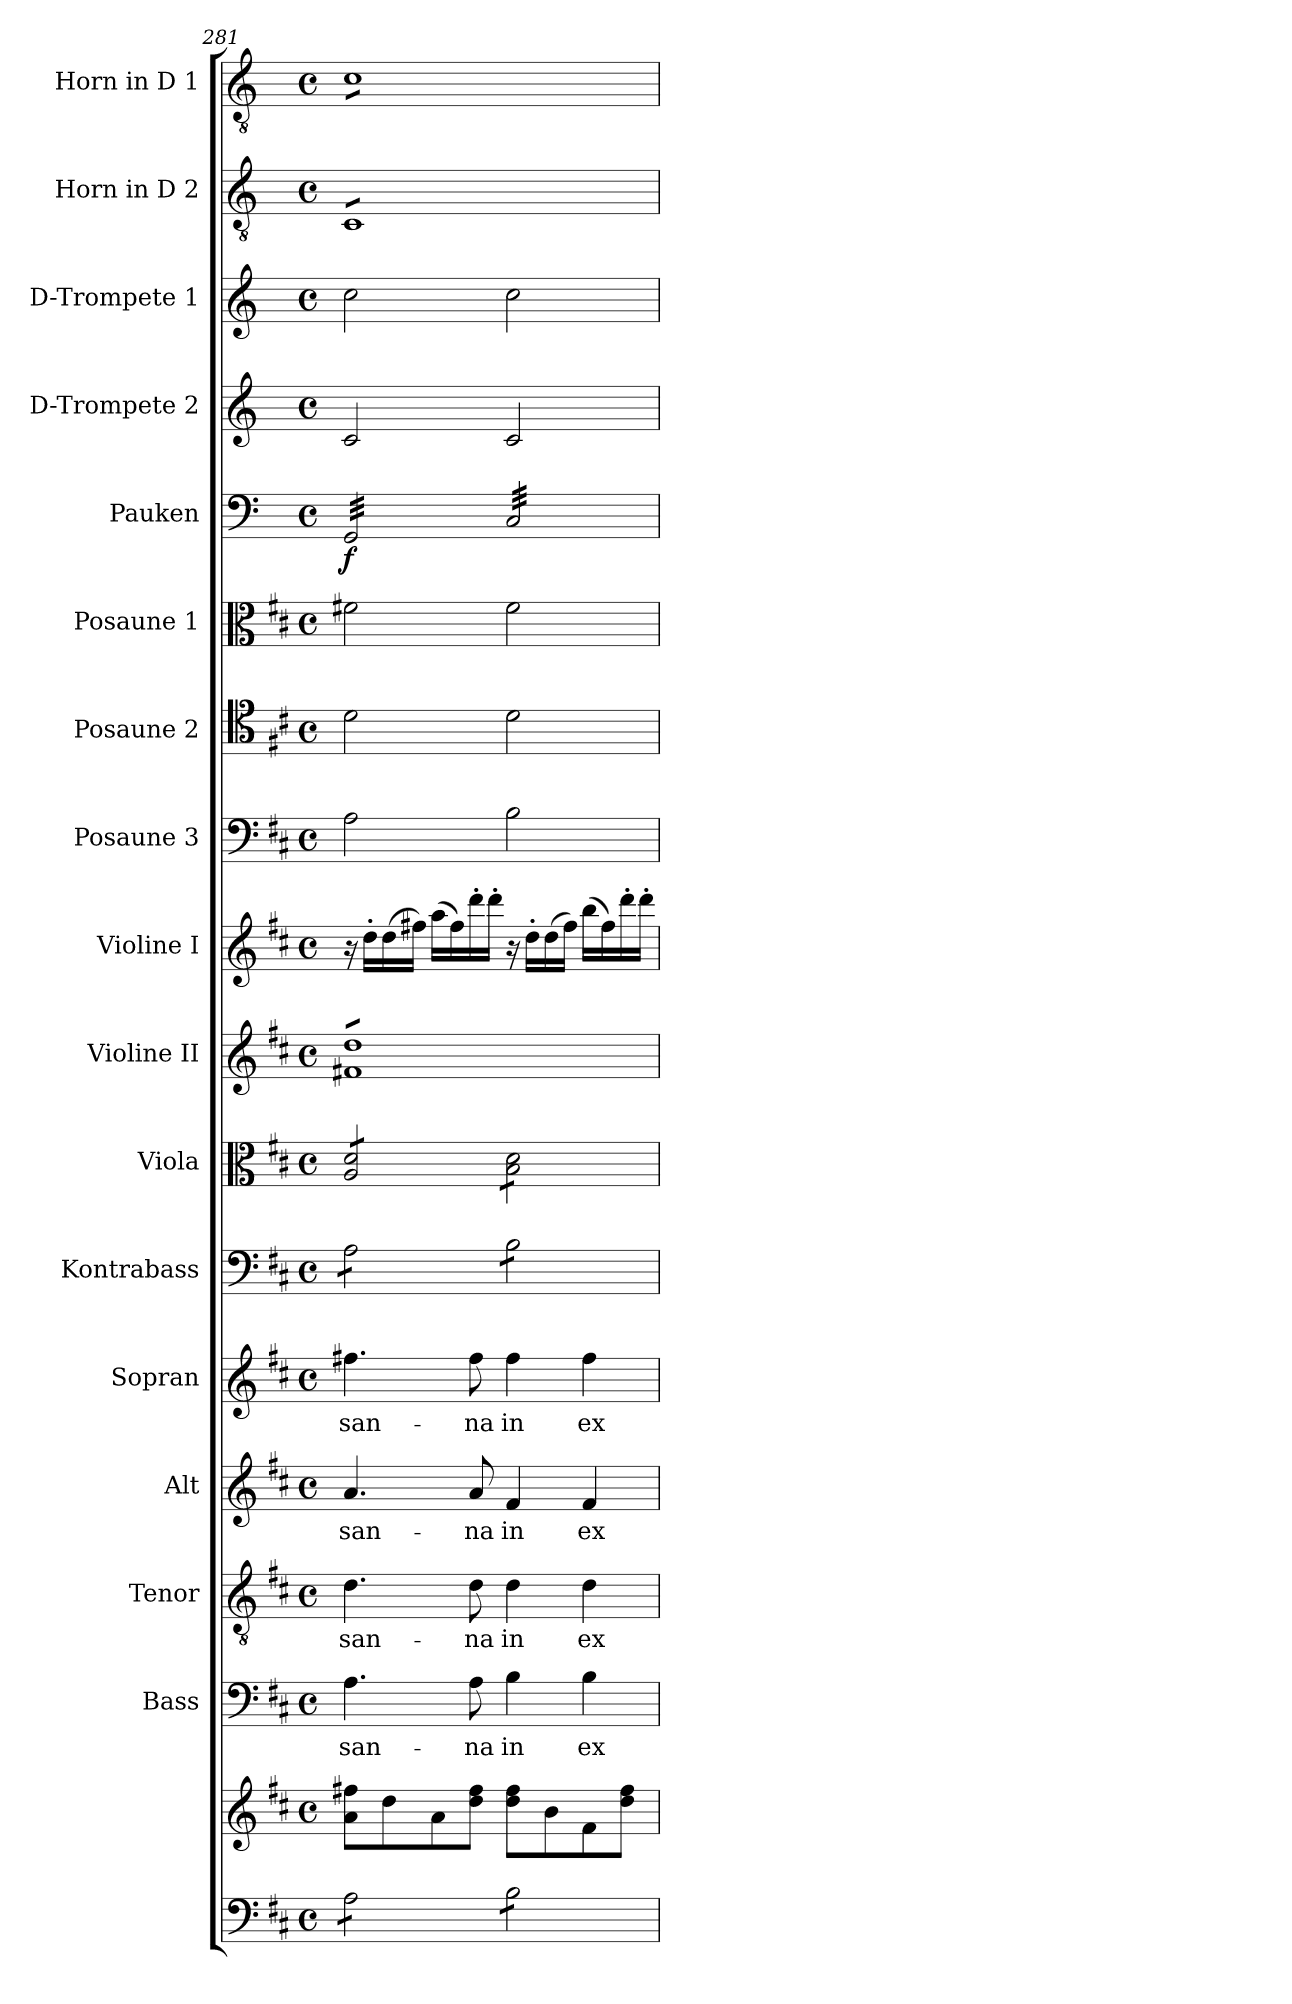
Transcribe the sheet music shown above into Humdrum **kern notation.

**kern	**kern	**kern	**text	**kern	**text	**kern	**text	**kern	**text	**kern	**kern	**kern	**kern	**kern	**kern	**kern	**kern	**dynam	**kern	**kern	**kern	**kern
*part17	*part17	*part16	*part16	*part15	*part15	*part14	*part14	*part13	*part13	*part12	*part11	*part10	*part9	*part8	*part7	*part6	*part5	*part5	*part4	*part3	*part2	*part1
*staff18	*staff17	*staff16	*staff16	*staff15	*staff15	*staff14	*staff14	*staff13	*staff13	*staff12	*staff11	*staff10	*staff9	*staff8	*staff7	*staff6	*staff5	*staff5	*staff4	*staff3	*staff2	*staff1
*	*	*I"Bass	*	*I"Tenor	*	*I"Alt	*	*I"Sopran	*	*I"Kontrabass	*I"Viola	*I"Violine II	*I"Violine I	*I"Posaune 3	*I"Posaune 2	*I"Posaune 1	*I"Pauken	*	*I"D-Trompete 2	*I"D-Trompete 1	*I"Horn in D 2	*I"Horn in D 1
*	*	*I'B.	*	*I'T.	*	*I'A.	*	*I'S.	*	*I'Kb.	*I'Vla.	*I'Vl. II	*I'Vl. I	*I'Pos. 3	*I'Pos. 2	*I'Pos. 1	*I'Pk.	*	*I'D Trp. 2	*I'D Trp. 1	*I'Hrn. 2	*I'Hrn. 1
*clefF4	*clefG2	*clefF4	*	*clefGv2	*	*clefG2	*	*clefG2	*	*clefF4	*clefC3	*clefG2	*clefG2	*clefF4	*clefC4	*clefC3	*clefF4	*	*clefG2	*clefG2	*clefGv2	*clefGv2
*	*	*	*	*	*	*	*	*	*	*ITrd7c12	*	*	*	*	*	*	*ITrd-1c-2	*	*ITrd-1c-2	*ITrd-1c-2	*ITrd-1c-2	*ITrd-1c-2
*k[f#c#]	*k[f#c#]	*k[f#c#]	*	*k[f#c#]	*	*k[f#c#]	*	*k[f#c#]	*	*k[f#c#]	*k[f#c#]	*k[f#c#]	*k[f#c#]	*k[f#c#]	*k[f#c#]	*k[f#c#]	*k[f#c#]	*	*k[f#c#]	*k[f#c#]	*k[f#c#]	*k[f#c#]
*D:	*D:	*D:	*	*D:	*	*D:	*	*D:	*	*D:	*D:	*D:	*D:	*D:	*D:	*D:	*D:	*	*D:	*D:	*D:	*D:
*M4/4	*M4/4	*M4/4	*	*M4/4	*	*M4/4	*	*M4/4	*	*M4/4	*M4/4	*M4/4	*M4/4	*M4/4	*M4/4	*M4/4	*M4/4	*	*M4/4	*M4/4	*M4/4	*M4/4
*met(c)	*met(c)	*met(c)	*	*met(c)	*	*met(c)	*	*met(c)	*	*met(c)	*met(c)	*met(c)	*met(c)	*met(c)	*met(c)	*met(c)	*met(c)	*	*met(c)	*met(c)	*met(c)	*met(c)
=281	=281	=281	=281	=281	=281	=281	=281	=281	=281	=281	=281	=281	=281	=281	=281	=281	=281	=281	=281	=281	=281	=281
!	!	!	!LO:LY:b	!	!LO:LY:b	!	!LO:LY:b	!	!LO:LY:b	!	!	!	!	!	!	!	!	!LO:DY:b	!	!	!	!
*tremolo	*	*	*	*	*	*	*	*	*	*	*	*	*	*	*	*	*	*	*	*	*	*
*	*	*	*	*	*	*	*	*	*	*tremolo	*	*	*	*	*	*	*	*	*	*	*	*
*	*	*	*	*	*	*	*	*	*	*	*tremolo	*	*	*	*	*	*	*	*	*	*	*
*	*	*	*	*	*	*	*	*	*	*	*	*tremolo	*	*	*	*	*	*	*	*	*	*
*	*	*	*	*	*	*	*	*	*	*	*	*	*	*	*	*	*tremolo	*	*	*	*	*
*	*	*	*	*	*	*	*	*	*	*	*	*	*	*	*	*	*	*	*	*	*tremolo	*
*	*	*	*	*	*	*	*	*	*	*	*	*	*	*	*	*	*	*	*	*	*	*tremolo
8A\L	8a\ 8ff#X\L	4.A\	-san-	4.d\	-san-	4.a/	-san-	4.ff#X\	-san-	8AA\L	8A/ 8d/L	8f#X 8ddL	16r	2A\	2d\	2f#X\	32AA/LLL	f	2d/	2dd\	8DL	8dL
.	.	.	.	.	.	.	.	.	.	.	.	.	.	.	.	.	32AA/	.	.	.	.	.
.	.	.	.	.	.	.	.	.	.	.	.	.	16dd'>\LL	.	.	.	32AA/	.	.	.	.	.
.	.	.	.	.	.	.	.	.	.	.	.	.	.	.	.	.	32AA/	.	.	.	.	.
8A\	8dd\	.	.	.	.	.	.	.	.	8AA\	8A/ 8d/	8f#X 8dd	(>16dd\	.	.	.	32AA/	.	.	.	8D	8d
.	.	.	.	.	.	.	.	.	.	.	.	.	.	.	.	.	32AA/	.	.	.	.	.
.	.	.	.	.	.	.	.	.	.	.	.	.	16ff#X\JJ)	.	.	.	32AA/	.	.	.	.	.
.	.	.	.	.	.	.	.	.	.	.	.	.	.	.	.	.	32AA/	.	.	.	.	.
8A\	8a\	.	.	.	.	.	.	.	.	8AA\	8A/ 8d/	8f#X 8dd	(>16aa\LL	.	.	.	32AA/	.	.	.	8D	8d
.	.	.	.	.	.	.	.	.	.	.	.	.	.	.	.	.	32AA/	.	.	.	.	.
.	.	.	.	.	.	.	.	.	.	.	.	.	16ff#\)	.	.	.	32AA/	.	.	.	.	.
.	.	.	.	.	.	.	.	.	.	.	.	.	.	.	.	.	32AA/	.	.	.	.	.
!	!	!	!LO:LY:b	!	!LO:LY:b	!	!LO:LY:b	!	!LO:LY:b	!	!	!	!	!	!	!	!	!	!	!	!	!
8A\J	8dd\ 8ff#\J	8A\	-na	8d\	-na	8a/	-na	8ff#\	-na	8AA\J	8A/ 8d/J	8f#X 8dd	16ddd'>\	.	.	.	32AA/	.	.	.	8D	8d
.	.	.	.	.	.	.	.	.	.	.	.	.	.	.	.	.	32AA/	.	.	.	.	.
.	.	.	.	.	.	.	.	.	.	.	.	.	16ddd'>\JJ	.	.	.	32AA/	.	.	.	.	.
.	.	.	.	.	.	.	.	.	.	.	.	.	.	.	.	.	32AA/JJJ	.	.	.	.	.
!	!	!	!LO:LY:b	!	!LO:LY:b	!	!LO:LY:b	!	!LO:LY:b	!	!	!	!	!	!	!	!	!	!	!	!	!
8B\L	8dd\ 8ff#\L	4B\	in	4d\	in	4f#/	in	4ff#\	in	8BB\L	8B\ 8d\L	8f#X 8dd	16r	2B\	2d\	2f#\	32D/LLL	.	2d/	2dd\	8D	8d
.	.	.	.	.	.	.	.	.	.	.	.	.	.	.	.	.	32D/	.	.	.	.	.
.	.	.	.	.	.	.	.	.	.	.	.	.	16dd'>\LL	.	.	.	32D/	.	.	.	.	.
.	.	.	.	.	.	.	.	.	.	.	.	.	.	.	.	.	32D/	.	.	.	.	.
8B\	8b\	.	.	.	.	.	.	.	.	8BB\	8B\ 8d\	8f#X 8dd	(>16dd\	.	.	.	32D/	.	.	.	8D	8d
.	.	.	.	.	.	.	.	.	.	.	.	.	.	.	.	.	32D/	.	.	.	.	.
.	.	.	.	.	.	.	.	.	.	.	.	.	16ff#\JJ)	.	.	.	32D/	.	.	.	.	.
.	.	.	.	.	.	.	.	.	.	.	.	.	.	.	.	.	32D/	.	.	.	.	.
!	!	!	!LO:LY:b	!	!LO:LY:b	!	!LO:LY:b	!	!LO:LY:b	!	!	!	!	!	!	!	!	!	!	!	!	!
8B\	8f#\	4B\	ex-	4d\	ex-	4f#/	ex-	4ff#\	ex-	8BB\	8B\ 8d\	8f#X 8dd	(>16bb\LL	.	.	.	32D/	.	.	.	8D	8d
.	.	.	.	.	.	.	.	.	.	.	.	.	.	.	.	.	32D/	.	.	.	.	.
.	.	.	.	.	.	.	.	.	.	.	.	.	16ff#\)	.	.	.	32D/	.	.	.	.	.
.	.	.	.	.	.	.	.	.	.	.	.	.	.	.	.	.	32D/	.	.	.	.	.
8B\J	8dd\ 8ff#\J	.	.	.	.	.	.	.	.	8BB\J	8B\ 8d\J	8f#X 8ddJ	16ddd'>\	.	.	.	32D/	.	.	.	8DJ	8dJ
*	*	*	*	*	*	*	*	*	*	*	*	*	*	*	*	*	*	*	*	*	*	*Xtremolo
*	*	*	*	*	*	*	*	*	*	*	*	*	*	*	*	*	*	*	*	*	*Xtremolo	*
*	*	*	*	*	*	*	*	*	*	*	*	*Xtremolo	*	*	*	*	*	*	*	*	*	*
*	*	*	*	*	*	*	*	*	*	*	*Xtremolo	*	*	*	*	*	*	*	*	*	*	*
*	*	*	*	*	*	*	*	*	*	*Xtremolo	*	*	*	*	*	*	*	*	*	*	*	*
*Xtremolo	*	*	*	*	*	*	*	*	*	*	*	*	*	*	*	*	*	*	*	*	*	*
.	.	.	.	.	.	.	.	.	.	.	.	.	.	.	.	.	32D/	.	.	.	.	.
.	.	.	.	.	.	.	.	.	.	.	.	.	16ddd'>\JJ	.	.	.	32D/	.	.	.	.	.
.	.	.	.	.	.	.	.	.	.	.	.	.	.	.	.	.	32D/JJJ	.	.	.	.	.
*	*	*	*	*	*	*	*	*	*	*	*	*	*	*	*	*	*Xtremolo	*	*	*	*	*
=	=	=	=	=	=	=	=	=	=	=	=	=	=	=	=	=	=	=	=	=	=	=
*-	*-	*-	*-	*-	*-	*-	*-	*-	*-	*-	*-	*-	*-	*-	*-	*-	*-	*-	*-	*-	*-	*-
